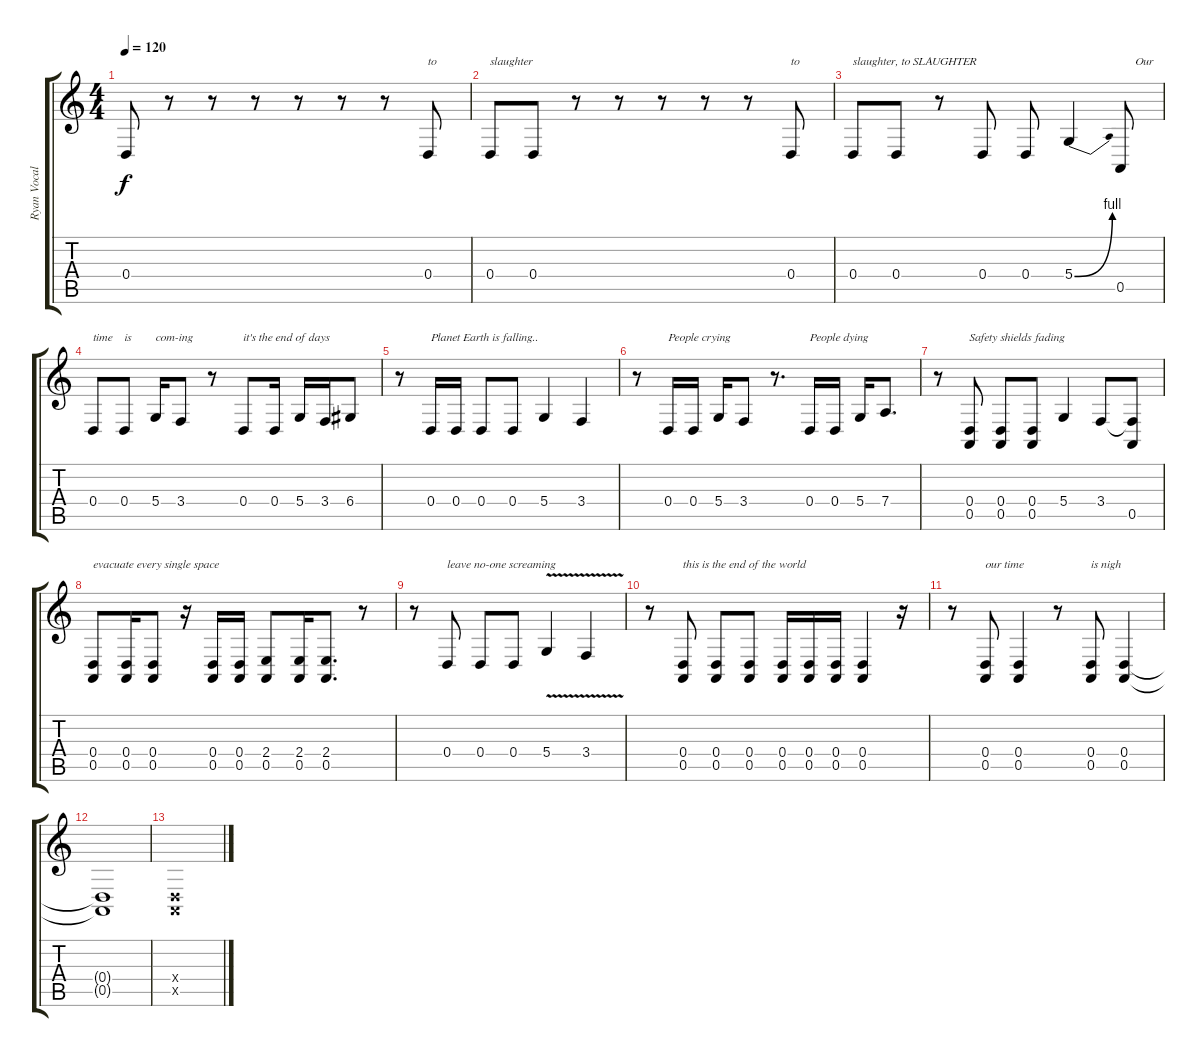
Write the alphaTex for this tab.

\track ("Ryan Vocals" "Ryan Vocal") {instrument lead2sawtooth}
\staff {score tabs}
\tuning (E4 B3 G3 D3 A2 E2) {hide}
\ts (4 4)
\tempo 120
\clef g2
\ks c
0.4.8{dy f} r.8 r.8 r.8 r.8 r.8 r.8 0.4.8{txt "to"} |
0.4.8{txt "slaughter"} 0.4.8 r.8 r.8 r.8 r.8 r.8 0.4.8{txt "to"} |
0.4.8{txt "slaughter, to SLAUGHTER"} 0.4.8 r.8 0.4.8 0.4.8 5.4{be (bend 0 0 60 4)}.4 0.5.8{txt "     Our"} |
0.4.8{txt "time"} 0.4.8{txt "is"} 5.4.16{txt "com-ing"} 3.4.8 r.8 0.4.8{txt "it's the end of days"} 0.4.16 5.4.16 3.4.16 6.4.8 |
r.8 0.4.16{txt "Planet Earth is falling.."} 0.4.16 0.4.8 0.4.8 5.4.4 3.4.4 |
r.8 0.4.16{txt "People crying"} 0.4.16 5.4.16 3.4.8 r.8{d} 0.4.16{txt "People dying"} 0.4.16 5.4.16 7.4.8{d} |
r.8 (0.4 0.5).8{txt "Safety shields fading"} (0.4 0.5).8 (0.4 0.5).8 5.4.4 3.4.8 (3.4{t} 0.5).8 |
(0.4 0.5).8{txt "evacuate every single space"} (0.4 0.5).16 (0.4 0.5).8 r.16 (0.4 0.5).16 (0.4 0.5).16 (2.4 0.5).8 (2.4 0.5).16 (2.4 0.5).8{d} r.8 |
r.8 0.4.8{txt "leave no-one screaming"} 0.4.8 0.4.8 5.4{v}.4 3.4{v}.4 |
r.8 (0.4 0.5).8{txt "this is the end of the world"} (0.4 0.5).8 (0.4 0.5).8 (0.4 0.5).16 (0.4 0.5).16 (0.4 0.5).16 (0.4 0.5).4 r.16 |
r.8 (0.4 0.5).8{txt "our time"} (0.4 0.5).4 r.8 (0.4 0.5).8{txt "is nigh"} (0.4 0.5).4 |
(0.4{t} 0.5{t}).1 |
(0.4{x} 0.5{x}).1
